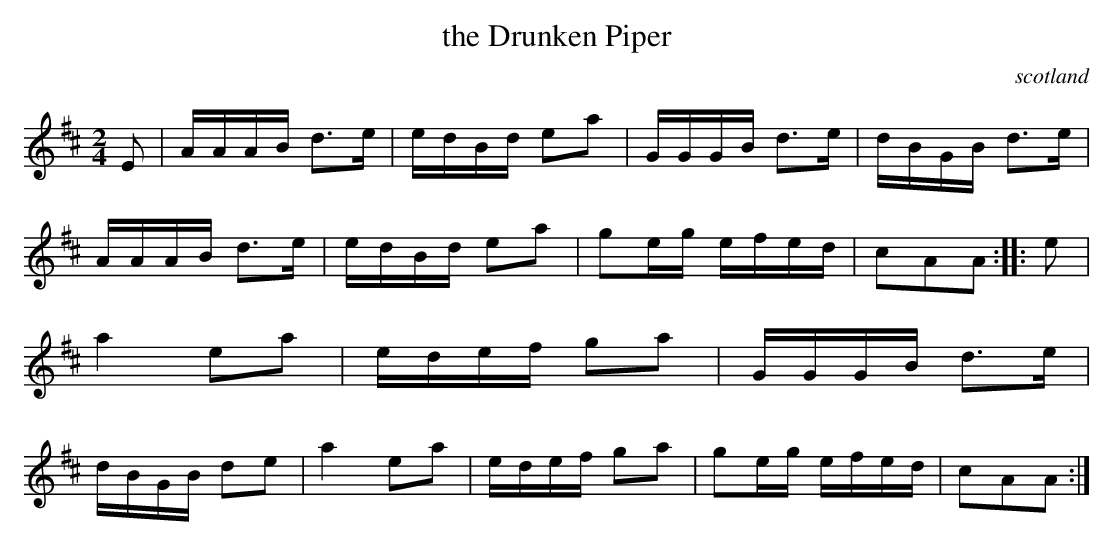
X:1
T:the Drunken Piper
O:scotland
M:2/4
K:Amix
E2 |\
AAAB d3e | edBd e2a2 | GGGB d3e | dBGB d3e |\
AAAB d3e | edBd e2a2 | g2eg efed | c2A2A2 :|\
|: e2 |\
a4 e2a2 | edef g2a2 | GGGB d3e | dBGB d2e2 |\
a4 e2a2 | edef g2a2 | g2eg efed | c2A2A2 :|
